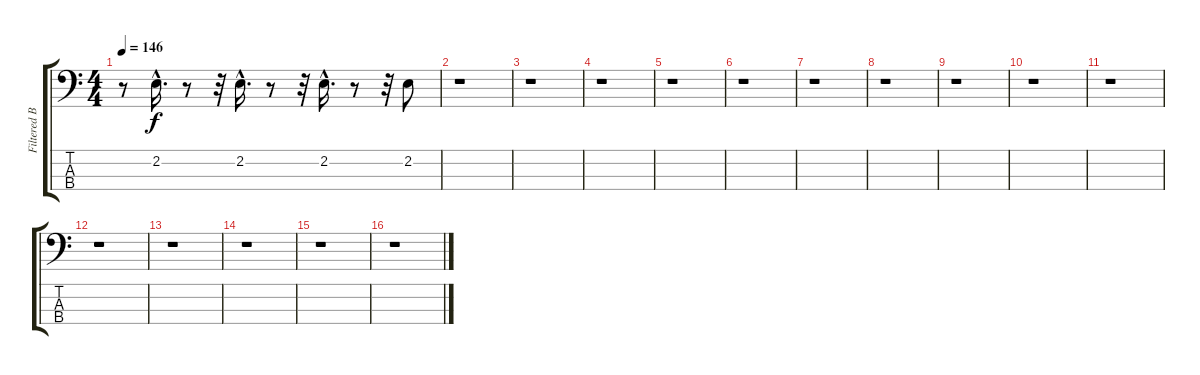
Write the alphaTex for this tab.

\track ("Filtered Bass" "Filtered B") {instrument synthbass1}
\staff {score tabs}
\tuning (G2 D2 A1 E1) {hide}
\ts (4 4)
\tempo 146
\clef f4
\ks c
r.8{dy f} 2.2{hac}.16{d} r.8 r.32 2.2{hac}.16{d} r.8 r.32 2.2{hac}.16{d} r.8 r.32 2.2.8 |
r.1 |
r.1 |
r.1 |
r.1 |
r.1 |
r.1 |
r.1 |
r.1 |
r.1 |
r.1 |
r.1 |
r.1 |
r.1 |
r.1 |
r.1
